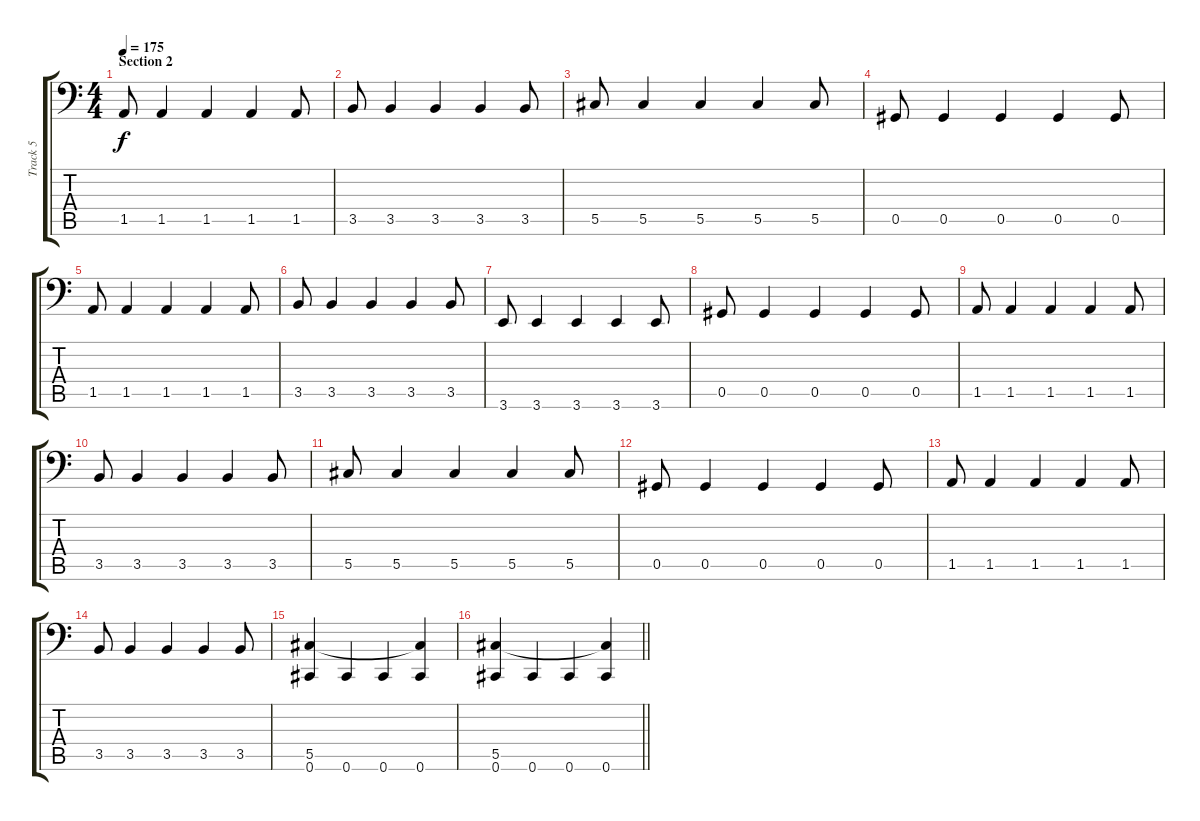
\track ("Track 5" "Track 5") {instrument electricbasspick}
\staff {score tabs}
\tuning (Eb3 Bb2 Gb2 Db2 Ab1 Db1) {hide}
\ts (4 4)
\section ("" "Section 2")
\tempo 175
\clef f4
\ks c
1.5.8{dy f} 1.5.4 1.5.4 1.5.4 1.5.8 |
3.5.8 3.5.4 3.5.4 3.5.4 3.5.8 |
5.5.8 5.5.4 5.5.4 5.5.4 5.5.8 |
0.5.8 0.5.4 0.5.4 0.5.4 0.5.8 |
1.5.8 1.5.4 1.5.4 1.5.4 1.5.8 |
3.5.8 3.5.4 3.5.4 3.5.4 3.5.8 |
3.6.8 3.6.4 3.6.4 3.6.4 3.6.8 |
0.5.8 0.5.4 0.5.4 0.5.4 0.5.8 |
1.5.8 1.5.4 1.5.4 1.5.4 1.5.8 |
3.5.8 3.5.4 3.5.4 3.5.4 3.5.8 |
5.5.8 5.5.4 5.5.4 5.5.4 5.5.8 |
0.5.8 0.5.4 0.5.4 0.5.4 0.5.8 |
1.5.8 1.5.4 1.5.4 1.5.4 1.5.8 |
3.5.8 3.5.4 3.5.4 3.5.4 3.5.8 |
(5.5 0.6).4 0.6.4 0.6.4 (5.5{t} 0.6).4 |
\barLineRight lightlight
(5.5 0.6).4 0.6.4 0.6.4 (5.5{t} 0.6).4
